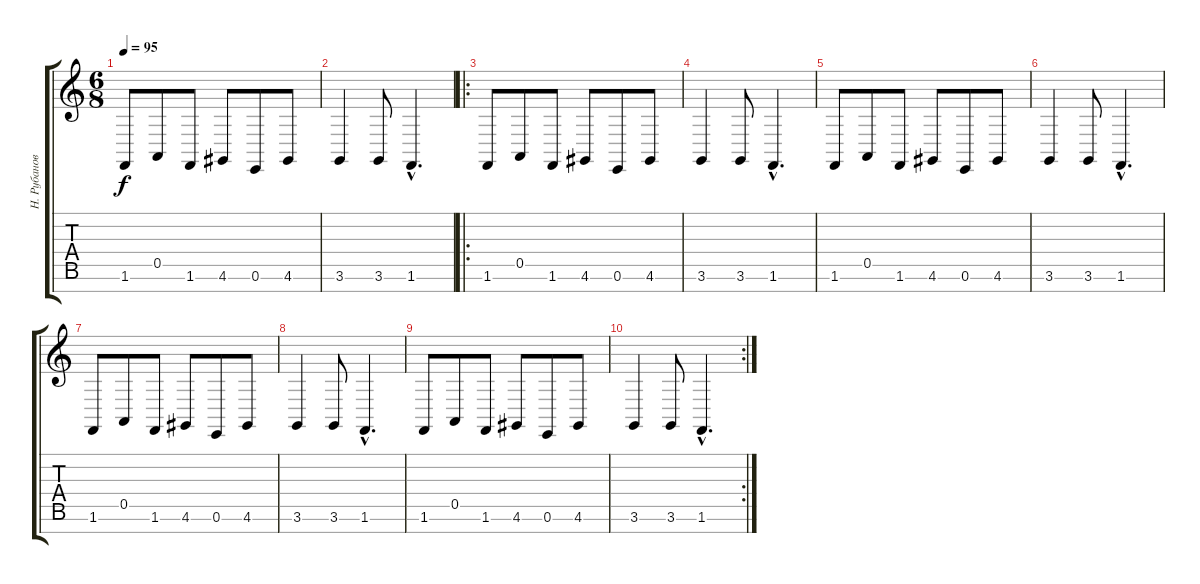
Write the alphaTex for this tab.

\track ("Н. Рубанов" "Н. Рубанов") {instrument oboe}
\staff {score tabs}
\tuning (E4 B3 G3 D3 A2 E2 B1) {hide}
\ts (6 8)
\tempo 95
\clef g2
\ks c
1.6.8{dy f} 0.5.8 1.6.8 4.6.8 0.6.8 4.6.8 |
3.6.4 3.6.8 1.6{hac}.4{d} |
\ro
1.6.8 0.5.8 1.6.8 4.6.8 0.6.8 4.6.8 |
3.6.4 3.6.8 1.6{hac}.4{d} |
1.6.8 0.5.8 1.6.8 4.6.8 0.6.8 4.6.8 |
3.6.4 3.6.8 1.6{hac}.4{d} |
1.6.8 0.5.8 1.6.8 4.6.8 0.6.8 4.6.8 |
3.6.4 3.6.8 1.6{hac}.4{d} |
1.6.8 0.5.8 1.6.8 4.6.8 0.6.8 4.6.8 |
\rc 2
3.6.4 3.6.8 1.6{hac}.4{d}
